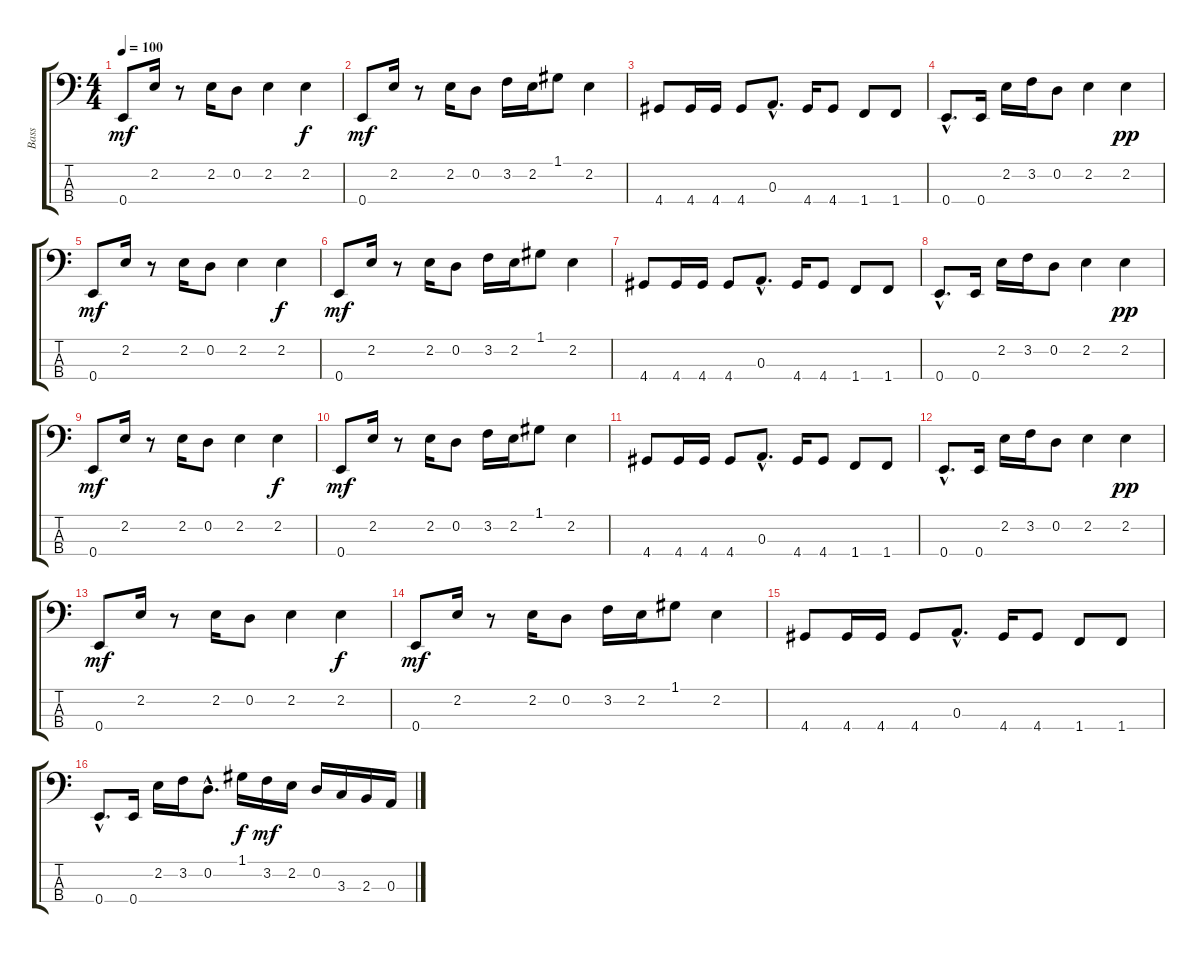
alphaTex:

\track ("Bass" "Bass") {instrument electricbassfinger}
\staff {score tabs}
\tuning (G2 D2 A1 E1) {hide}
\ts (4 4)
\tempo 100
\clef f4
\ks c
0.4.8{dy mf} 2.2.16 r.8 2.2.16 0.2.8 2.2.4 2.2.4{dy f} |
0.4.8{dy mf} 2.2.16 r.8 2.2.16 0.2.8 3.2.16 2.2.16 1.1.8 2.2.4 |
4.4.8 4.4.16 4.4.16 4.4.8 0.3{hac}.8{d} 4.4.16 4.4.8 1.4.8 1.4.8 |
0.4{hac}.8{d} 0.4.16 2.2.16 3.2.16 0.2.8 2.2.4 2.2.4{dy pp} |
0.4.8{dy mf} 2.2.16 r.8 2.2.16 0.2.8 2.2.4 2.2.4{dy f} |
0.4.8{dy mf} 2.2.16 r.8 2.2.16 0.2.8 3.2.16 2.2.16 1.1.8 2.2.4 |
4.4.8 4.4.16 4.4.16 4.4.8 0.3{hac}.8{d} 4.4.16 4.4.8 1.4.8 1.4.8 |
0.4{hac}.8{d} 0.4.16 2.2.16 3.2.16 0.2.8 2.2.4 2.2.4{dy pp} |
0.4.8{dy mf} 2.2.16 r.8 2.2.16 0.2.8 2.2.4 2.2.4{dy f} |
0.4.8{dy mf} 2.2.16 r.8 2.2.16 0.2.8 3.2.16 2.2.16 1.1.8 2.2.4 |
4.4.8 4.4.16 4.4.16 4.4.8 0.3{hac}.8{d} 4.4.16 4.4.8 1.4.8 1.4.8 |
0.4{hac}.8{d} 0.4.16 2.2.16 3.2.16 0.2.8 2.2.4 2.2.4{dy pp} |
0.4.8{dy mf} 2.2.16 r.8 2.2.16 0.2.8 2.2.4 2.2.4{dy f} |
0.4.8{dy mf} 2.2.16 r.8 2.2.16 0.2.8 3.2.16 2.2.16 1.1.8 2.2.4 |
4.4.8 4.4.16 4.4.16 4.4.8 0.3{hac}.8{d} 4.4.16 4.4.8 1.4.8 1.4.8 |
0.4{hac}.8{d} 0.4.16 2.2.16 3.2.16 0.2{hac}.8{d} 1.1.16{dy f} 3.2.16{dy mf} 2.2.16 0.2.16 3.3.16 2.3.16 0.3.16
